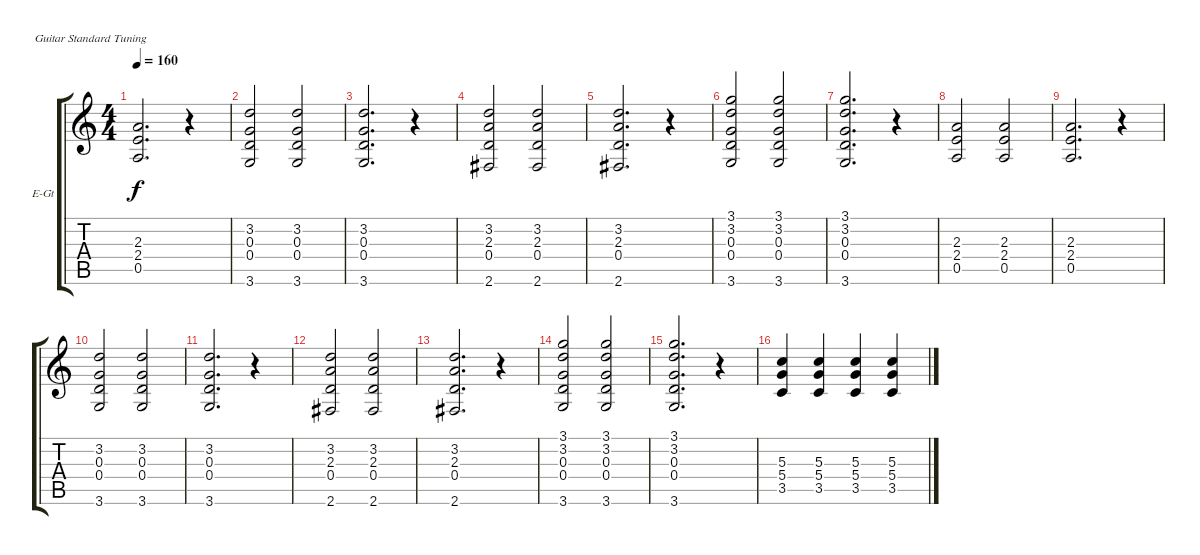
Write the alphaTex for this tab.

\bracketExtendMode groupsimilarinstruments
\firstSystemTrackNameOrientation horizontal
\otherSystemsTrackNameOrientation horizontal
\track ("Malcolm" "E-Gt") {instrument overdrivenguitar}
\staff {score tabs}
\tuning (E4 B3 G3 D3 A2 E2)
\ts (4 4)
\tempo 160
\clef g2
\ks c
(2.3 2.4 0.5).2{d dy f} r.4 |
(3.2 0.3 0.4 3.6).2 (3.2 0.3 0.4 3.6).2 |
(3.2 0.3 0.4 3.6).2{d} r.4 |
(3.2 2.3 0.4 2.6).2 (3.2 2.3 0.4 2.6).2 |
(3.2 2.3 0.4 2.6).2{d} r.4 |
(3.1 3.2 0.3 0.4 3.6).2 (3.1 3.2 0.3 0.4 3.6).2 |
(3.1 3.2 0.3 0.4 3.6).2{d} r.4 |
(2.3 2.4 0.5).2 (2.3 2.4 0.5).2 |
(2.3 2.4 0.5).2{d} r.4 |
(3.2 0.3 0.4 3.6).2 (3.2 0.3 0.4 3.6).2 |
(3.2 0.3 0.4 3.6).2{d} r.4 |
(3.2 2.3 0.4 2.6).2 (3.2 2.3 0.4 2.6).2 |
(3.2 2.3 0.4 2.6).2{d} r.4 |
(3.1 3.2 0.3 0.4 3.6).2 (3.1 3.2 0.3 0.4 3.6).2 |
(3.1 3.2 0.3 0.4 3.6).2{d} r.4 |
(5.3 5.4 3.5).4 (5.3 5.4 3.5).4 (5.3 5.4 3.5).4 (5.3 5.4 3.5).4
